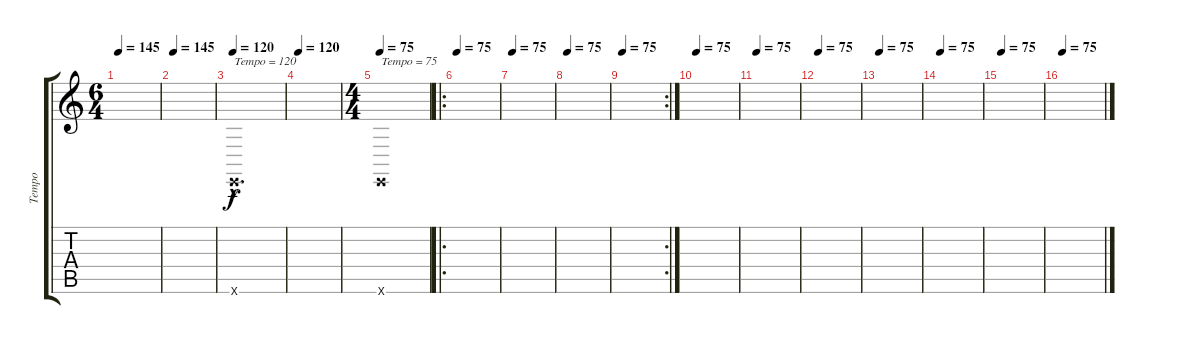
\track ("Tempo" "Tempo") {instrument reversecymbal}
\staff {score tabs}
\tuning (E4 B3 G3 D3 A2 E2) {hide}
\ts (6 4)
\tempo 145
\clef g2
\ks c
|
\tempo 145
|
\tempo 120
0.6{hac x}.1{d txt "Tempo = 120"} |
\tempo 120
|
\ts (4 4)
\tempo 75
0.6{x}.1{txt "Tempo = 75"} |
\ro
\tempo 75
|
\tempo 75
|
\tempo 75
|
\rc 2
\tempo 75
|
\tempo 75
|
\tempo 75
|
\tempo 75
|
\tempo 75
|
\tempo 75
|
\tempo 75
|
\tempo 75
